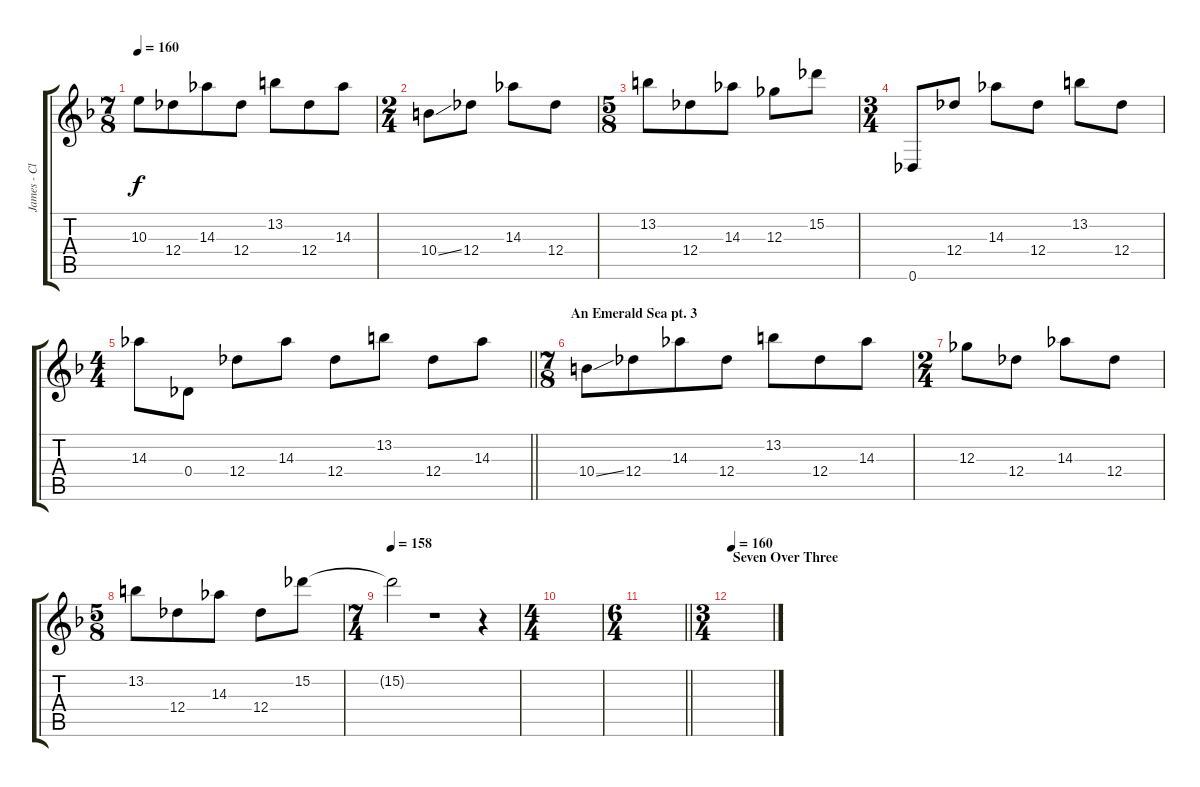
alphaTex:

\track ("James - Clean Guitar" "James - Cl") {instrument electricguitarjazz}
\staff {score tabs}
\tuning (Eb4 Bb3 Gb3 Db3 Ab2 Db2) {hide}
\ts (7 8)
\tempo 160
\clef g2
\ks dminor
10.3.8{dy f} 12.4.8 14.3.8 12.4.8 13.2.8 12.4.8 14.3.8 |
\ts (2 4)
10.4{ss}.8 12.4.8 14.3.8 12.4.8 |
\ts (5 8)
13.2.8 12.4.8 14.3.8 12.3.8 15.2.8 |
\ts (3 4)
0.6.8 12.4.8 14.3.8 12.4.8 13.2.8 12.4.8 |
\ts (4 4)
\barLineRight lightlight
14.3.8 0.4.8 12.4.8 14.3.8 12.4.8 13.2.8 12.4.8 14.3.8 |
\ts (7 8)
\section ("" "An Emerald Sea pt. 3")
10.4{ss}.8 12.4.8 14.3.8 12.4.8 13.2.8 12.4.8 14.3.8 |
\ts (2 4)
12.3.8 12.4.8 14.3.8 12.4.8 |
\ts (5 8)
13.2.8 12.4.8 14.3.8 12.4.8 15.2.8 |
\ts (7 4)
\tempo 158
15.2{t}.2 r.1 r.4 |
\ts (4 4)
|
\ts (6 4)
\barLineRight lightlight
|
\ts (3 4)
\section ("" "Seven Over Three")
\tempo 160
